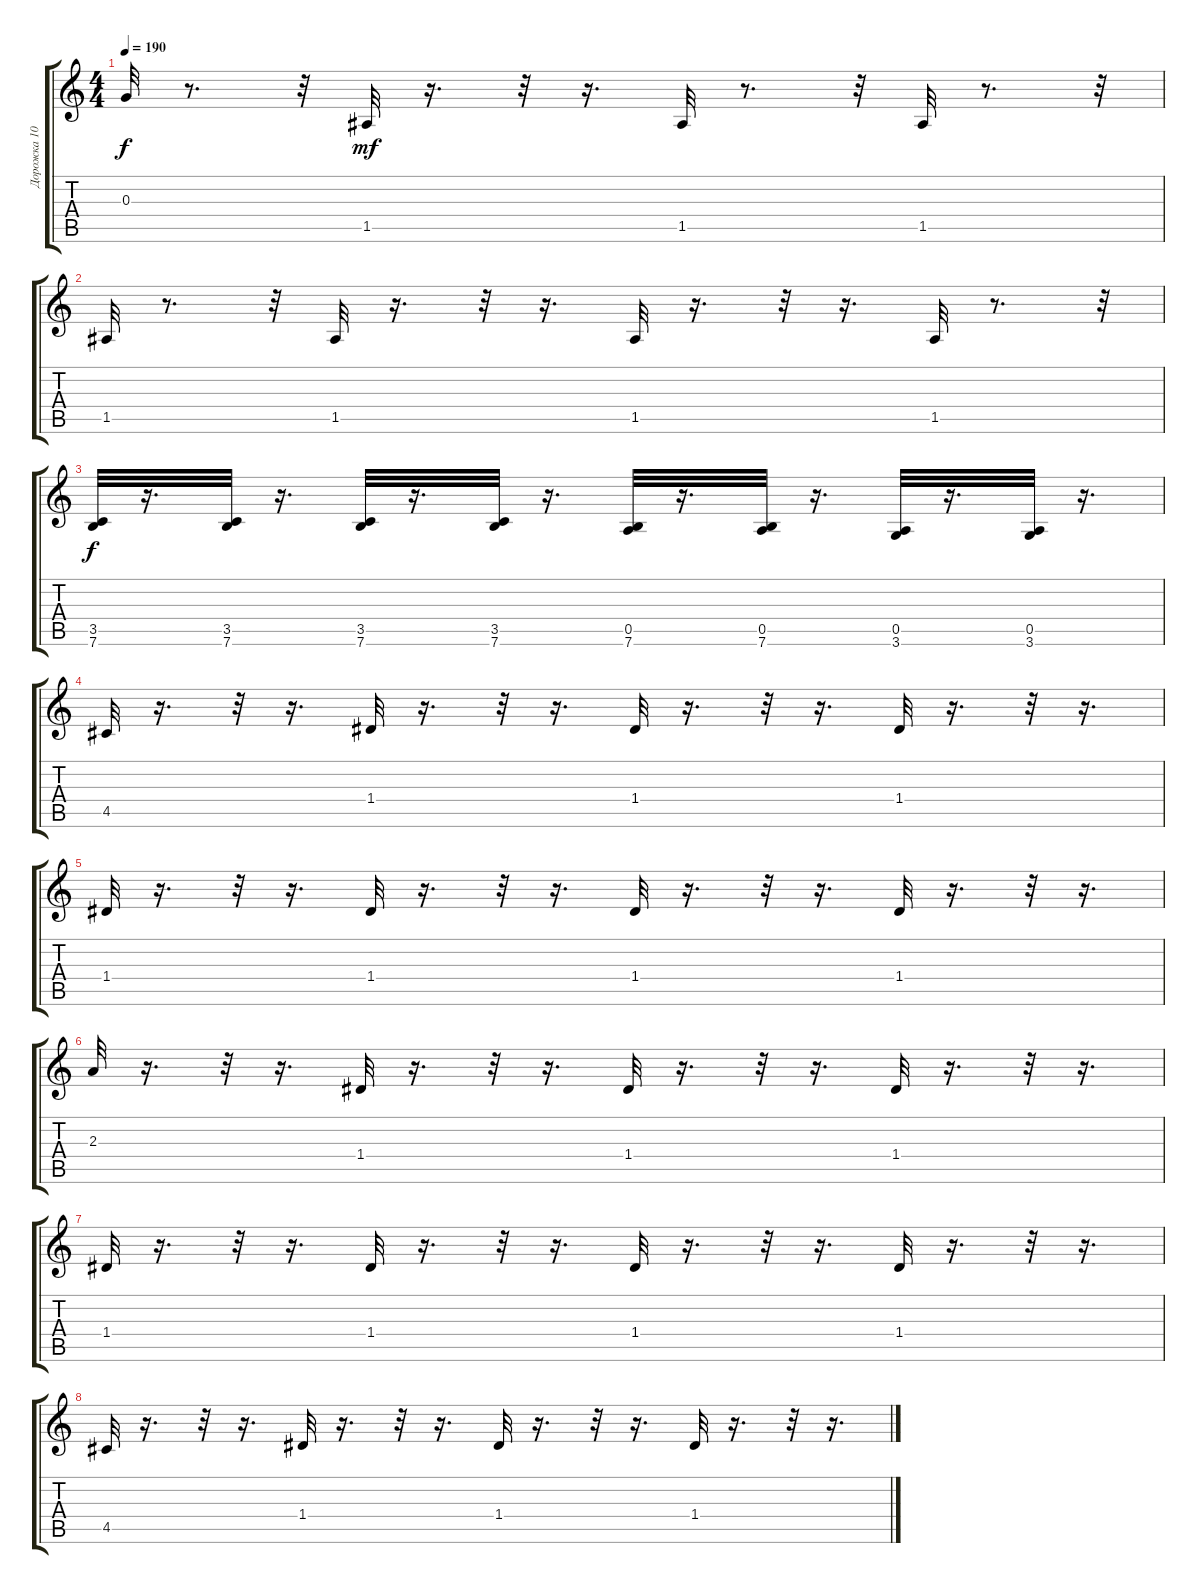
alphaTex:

\track ("Дорожка 10" "Дорожка 10") {instrument acousticguitarsteel}
\staff {score tabs}
\tuning (E4 B3 G3 D3 A2 E2) {hide}
\ts (4 4)
\tempo 190
\clef g2
\ks c
0.3.32{dy f} r.8{d} r.32 1.5.32{dy mf} r.16{d} r.32 r.16{d} 1.5.32 r.8{d} r.32 1.5.32 r.8{d} r.32 |
1.5.32 r.8{d} r.32 1.5.32 r.16{d} r.32 r.16{d} 1.5.32 r.16{d} r.32 r.16{d} 1.5.32 r.8{d} r.32 |
(3.5 7.6).32{dy f} r.16{d} (3.5 7.6).32 r.16{d} (3.5 7.6).32 r.16{d} (3.5 7.6).32 r.16{d} (0.5 7.6).32 r.16{d} (0.5 7.6).32 r.16{d} (0.5 3.6).32 r.16{d} (0.5 3.6).32 r.16{d} |
4.5.32 r.16{d} r.32 r.16{d} 1.4.32 r.16{d} r.32 r.16{d} 1.4.32 r.16{d} r.32 r.16{d} 1.4.32 r.16{d} r.32 r.16{d} |
1.4.32 r.16{d} r.32 r.16{d} 1.4.32 r.16{d} r.32 r.16{d} 1.4.32 r.16{d} r.32 r.16{d} 1.4.32 r.16{d} r.32 r.16{d} |
2.3.32 r.16{d} r.32 r.16{d} 1.4.32 r.16{d} r.32 r.16{d} 1.4.32 r.16{d} r.32 r.16{d} 1.4.32 r.16{d} r.32 r.16{d} |
1.4.32 r.16{d} r.32 r.16{d} 1.4.32 r.16{d} r.32 r.16{d} 1.4.32 r.16{d} r.32 r.16{d} 1.4.32 r.16{d} r.32 r.16{d} |
4.5.32 r.16{d} r.32 r.16{d} 1.4.32 r.16{d} r.32 r.16{d} 1.4.32 r.16{d} r.32 r.16{d} 1.4.32 r.16{d} r.32 r.16{d}
